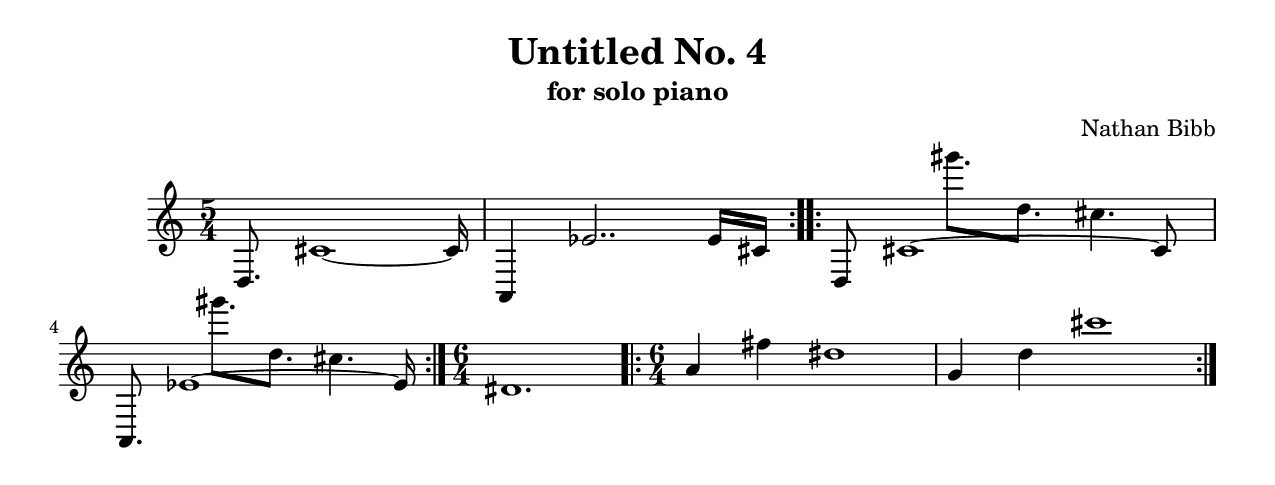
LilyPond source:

\version "2.12.0"
\header {
  title = "Untitled No. 4"
  subtitle = "for solo piano"
  composer = "Nathan Bibb"
}
\include "english.ly"
\paper {
 #(set-paper-size "letter")
}


sol = {
	\clef treble
	\time 5/4
	\repeat volta 2 {
	d8.	cs'1 ~ cs'16	|
	a,4	ef'2..	ef'16	cs'16	|
	}
	\repeat volta 2 {
	<<  { d8	cs'1 ~ cs'8 } \\ { s2	gs'''8.	d''8.	cs''4.	} >>	|
	<<  { a,8.	ef'1 ~ ef'16 } \\ { s2	gs'''8.	d''8.	cs''4.	} >>	|
	}
	
	\time 6/4
	ds'1.

	\time 6/4
	\repeat volta 3 {
	a'4	fs''4	ds''1	|
	g'4	d''4	cs'''1	|
	}


%	\time 4/4
%	d'4	cs''2.	|
%	\time 5/4
%	a4	ef''1	|
%	}
%	\time 4/4
%	d'4.	cs''2 ~ cs''8	|
%	\time 5/4
%	a4.	ef''2..	|
%	\time 4/4
%	d'8.	cs''2. ~ cs''16	|
%	\time 5/4
%	a4.	ef''2..	|


}
\score {
	\new Staff \sol
	\layout { }
}	

\score {
	\unfoldRepeats {
		\new Staff \sol
		}
 		\midi {
 			\context {
				\Score
				tempoWholesPerMinute = #(ly:make-moment 111 8)
			}
 		}
 	}

